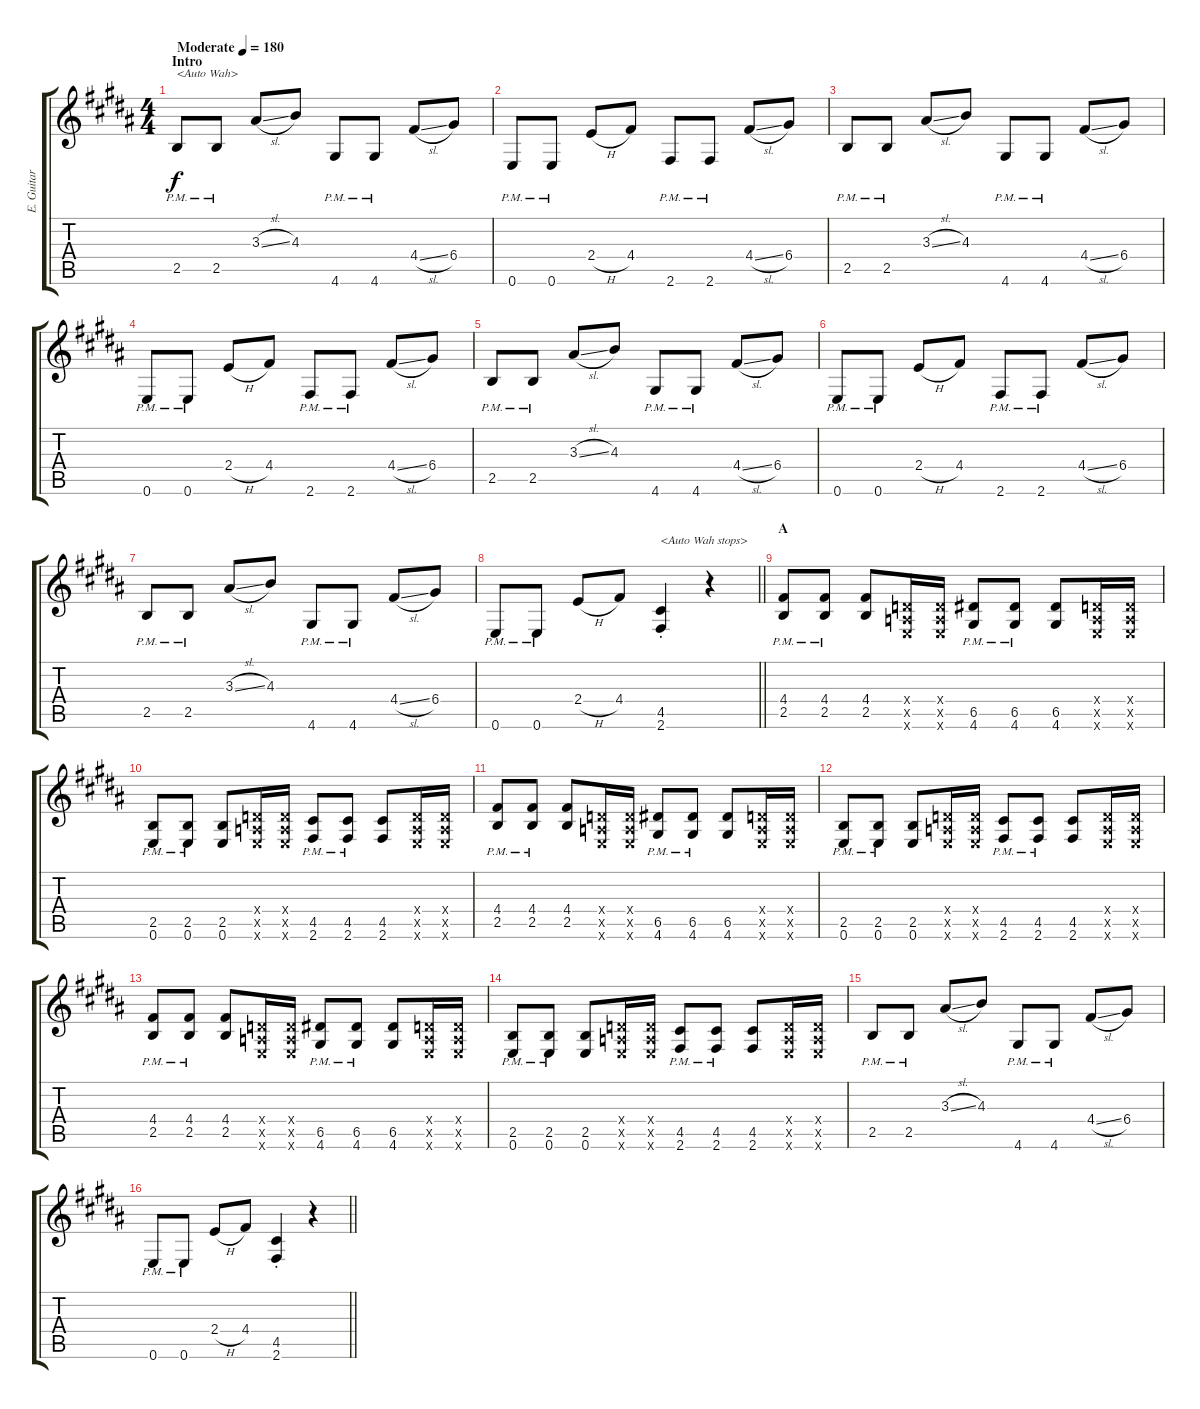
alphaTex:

\track ("E. Guitar I" "E. Guitar ") {instrument overdrivenguitar}
\staff {score tabs}
\tuning (E4 B3 G3 D3 A2 E2) {hide}
\ts (4 4)
\section ("" "Intro")
\tempo (180 "Moderate")
\clef g2
\ks b
2.5{pm}.8{txt "<Auto Wah>" dy f instrument overdrivenguitar} 2.5{pm}.8 3.3{sl}.8 4.3.8 4.6{pm}.8 4.6{pm}.8 4.4{sl}.8 6.4.8 |
0.6{pm}.8 0.6{pm}.8 2.4{h}.8 4.4.8 2.6{pm}.8 2.6{pm}.8 4.4{sl}.8 6.4.8 |
2.5{pm}.8 2.5{pm}.8 3.3{sl}.8 4.3.8 4.6{pm}.8 4.6{pm}.8 4.4{sl}.8 6.4.8 |
0.6{pm}.8 0.6{pm}.8 2.4{h}.8 4.4.8 2.6{pm}.8 2.6{pm}.8 4.4{sl}.8 6.4.8 |
2.5{pm}.8 2.5{pm}.8 3.3{sl}.8 4.3.8 4.6{pm}.8 4.6{pm}.8 4.4{sl}.8 6.4.8 |
0.6{pm}.8 0.6{pm}.8 2.4{h}.8 4.4.8 2.6{pm}.8 2.6{pm}.8 4.4{sl}.8 6.4.8 |
2.5{pm}.8 2.5{pm}.8 3.3{sl}.8 4.3.8 4.6{pm}.8 4.6{pm}.8 4.4{sl}.8 6.4.8 |
\barLineRight lightlight
0.6{pm}.8 0.6{pm}.8 2.4{h}.8 4.4.8 (4.5{st} 2.6{st}).4{txt "<Auto Wah stops>"} r.4 |
\section ("" "A")
(4.4{pm} 2.5{pm}).8 (4.4{pm} 2.5{pm}).8 (4.4 2.5).8 (0.4{x} 0.5{x} 0.6{x}).16 (0.4{x} 0.5{x} 0.6{x}).16 (6.5{pm} 4.6{pm}).8 (6.5{pm} 4.6{pm}).8 (6.5 4.6).8 (0.4{x} 0.5{x} 0.6{x}).16 (0.4{x} 0.5{x} 0.6{x}).16 |
(2.5{pm} 0.6{pm}).8 (2.5{pm} 0.6{pm}).8 (2.5 0.6).8 (0.4{x} 0.5{x} 0.6{x}).16 (0.4{x} 0.5{x} 0.6{x}).16 (4.5{pm} 2.6{pm}).8 (4.5{pm} 2.6{pm}).8 (4.5 2.6).8 (0.4{x} 0.5{x} 0.6{x}).16 (0.4{x} 0.5{x} 0.6{x}).16 |
(4.4{pm} 2.5{pm}).8 (4.4{pm} 2.5{pm}).8 (4.4 2.5).8 (0.4{x} 0.5{x} 0.6{x}).16 (0.4{x} 0.5{x} 0.6{x}).16 (6.5{pm} 4.6{pm}).8 (6.5{pm} 4.6{pm}).8 (6.5 4.6).8 (0.4{x} 0.5{x} 0.6{x}).16 (0.4{x} 0.5{x} 0.6{x}).16 |
(2.5{pm} 0.6{pm}).8 (2.5{pm} 0.6{pm}).8 (2.5 0.6).8 (0.4{x} 0.5{x} 0.6{x}).16 (0.4{x} 0.5{x} 0.6{x}).16 (4.5{pm} 2.6{pm}).8 (4.5{pm} 2.6{pm}).8 (4.5 2.6).8 (0.4{x} 0.5{x} 0.6{x}).16 (0.4{x} 0.5{x} 0.6{x}).16 |
(4.4{pm} 2.5{pm}).8 (4.4{pm} 2.5{pm}).8 (4.4 2.5).8 (0.4{x} 0.5{x} 0.6{x}).16 (0.4{x} 0.5{x} 0.6{x}).16 (6.5{pm} 4.6{pm}).8 (6.5{pm} 4.6{pm}).8 (6.5 4.6).8 (0.4{x} 0.5{x} 0.6{x}).16 (0.4{x} 0.5{x} 0.6{x}).16 |
(2.5{pm} 0.6{pm}).8 (2.5{pm} 0.6{pm}).8 (2.5 0.6).8 (0.4{x} 0.5{x} 0.6{x}).16 (0.4{x} 0.5{x} 0.6{x}).16 (4.5{pm} 2.6{pm}).8 (4.5{pm} 2.6{pm}).8 (4.5 2.6).8 (0.4{x} 0.5{x} 0.6{x}).16 (0.4{x} 0.5{x} 0.6{x}).16 |
2.5{pm}.8 2.5{pm}.8 3.3{sl}.8 4.3.8 4.6{pm}.8 4.6{pm}.8 4.4{sl}.8 6.4.8 |
\barLineRight lightlight
0.6{pm}.8 0.6{pm}.8 2.4{h}.8 4.4.8 (4.5{st} 2.6{st}).4 r.4
